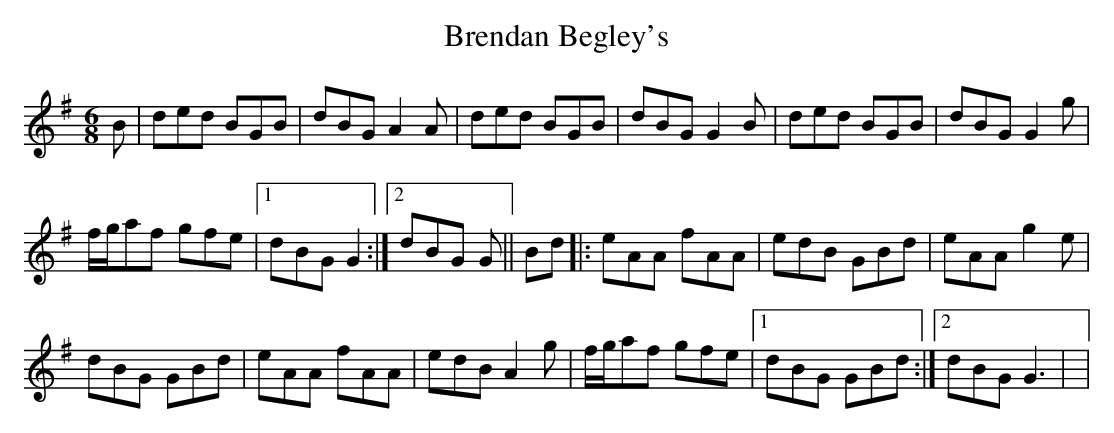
X:1
T:Brendan Begley's
M:6/8
L:1/8
K:G
B|ded BGB|dBG A2 A|ded BGB|dBG G2 B| ded BGB|dBG G2 g|
f/g/af gfe|1 dBG G2 :|2 dBG G || Bd |:eAA fAA|edB GBd|eAA g2 e|
dBG GBd| eAA fAA|edB A2 g|f/g/af gfe|1 dBG GBd :|2dBG G3 |>|
